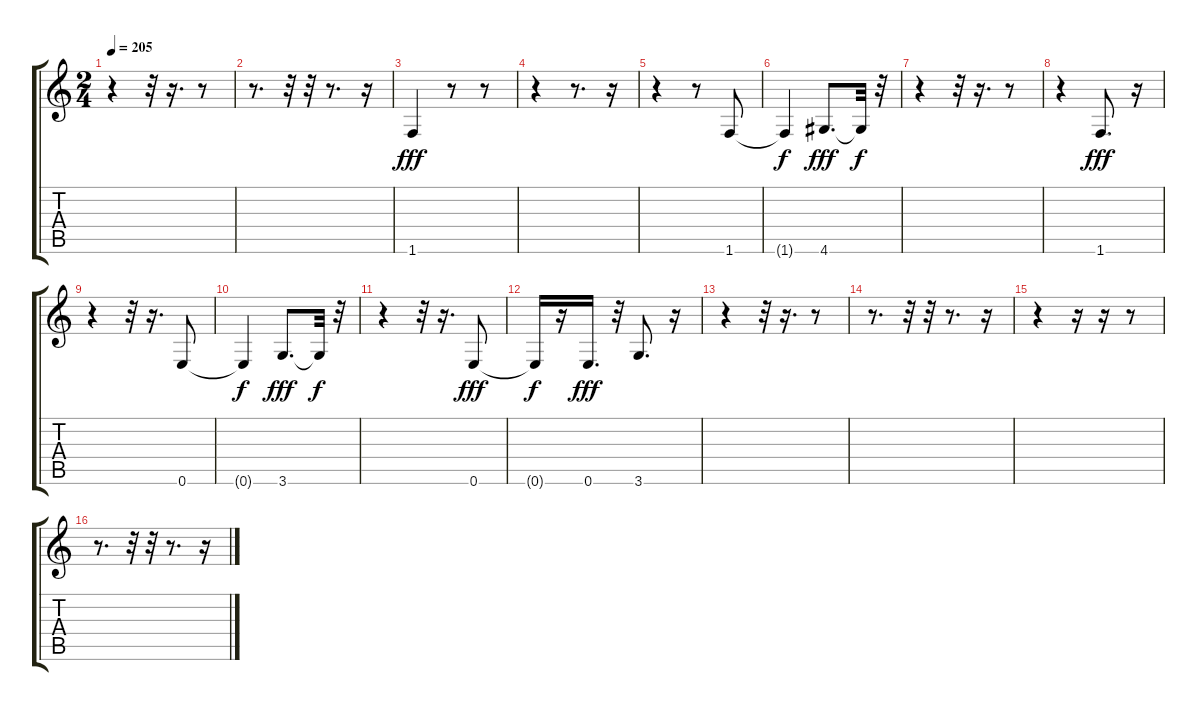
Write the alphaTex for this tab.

\track "" {instrument electricguitarjazz}
\staff {score tabs}
\tuning (E4 B3 G3 D3 A2 E2) {hide}
\ts (2 4)
\tempo 205
\clef g2
\ks c
r.4{dy f} r.32 r.16{d} r.8 |
r.8{d} r.32 r.32 r.8{d} r.16 |
1.6.4{dy fff} r.8 r.8 |
r.4 r.8{d} r.16 |
r.4 r.8 1.6.8 |
1.6{t}.4{dy f} 4.6.8{d dy fff} 4.6{t}.32{dy f} r.32 |
r.4 r.32 r.16{d} r.8 |
r.4 1.6.8{d dy fff} r.16 |
r.4 r.32 r.16{d} 0.6.8 |
0.6{t}.4{dy f} 3.6.8{d dy fff} 3.6{t}.32{dy f} r.32 |
r.4 r.32 r.16{d} 0.6.8{dy fff} |
0.6{t}.16{dy f} r.16 0.6.16{d dy fff} r.32 3.6.8{d} r.16 |
r.4 r.32 r.16{d} r.8 |
r.8{d} r.32 r.32 r.8{d} r.16 |
r.4 r.16 r.16 r.8 |
r.8{d} r.32 r.32 r.8{d} r.16
